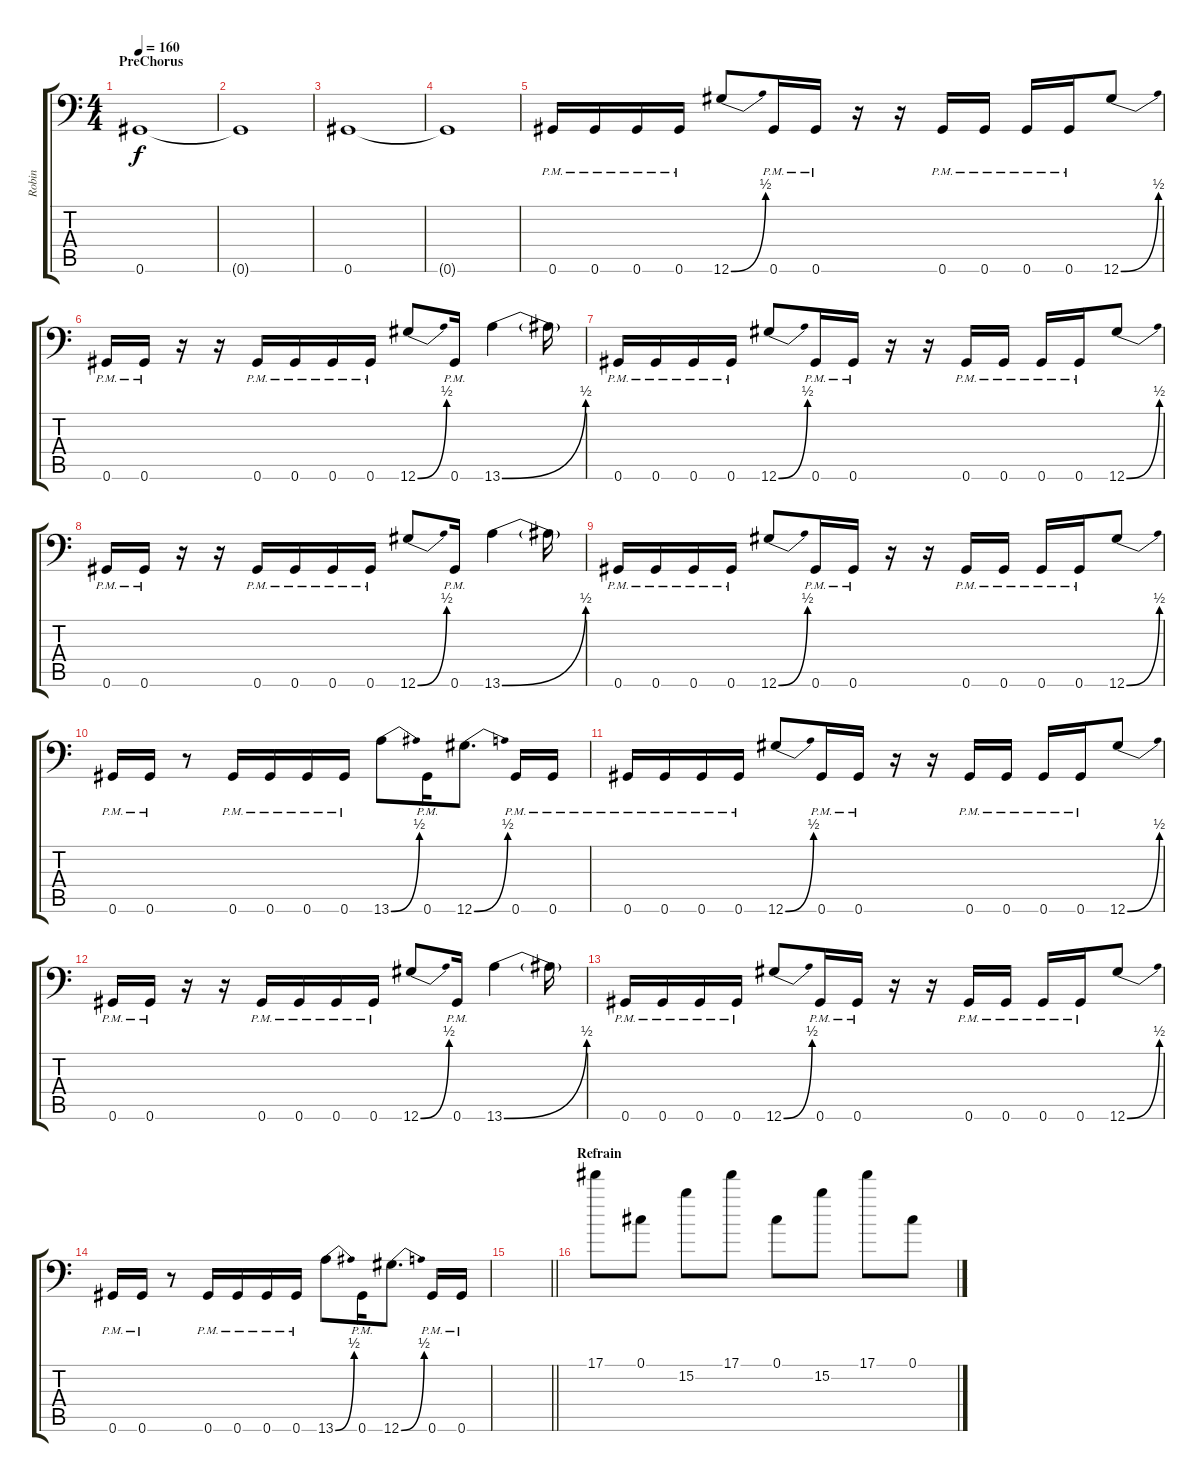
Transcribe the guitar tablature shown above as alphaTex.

\track ("Robin" "Robin") {instrument distortionguitar}
\staff {score tabs}
\tuning (Db4 Ab3 E3 B2 Gb2 Ab1) {hide}
\ts (4 4)
\section ("" "PreChorus")
\tempo 160
\clef f4
\ks c
0.6.1{dy f} |
0.6{t}.1 |
0.6.1 |
0.6{t}.1 |
0.6{pm}.16 0.6{pm}.16 0.6{pm}.16 0.6{pm}.16 12.6{be (bend 0 0 60 2)}.8 0.6{pm}.16 0.6{pm}.16 r.16 r.16 0.6{pm}.16 0.6{pm}.16 0.6{pm}.16 0.6{pm}.16 12.6{be (bend 0 0 60 2)}.8 |
0.6{pm}.16 0.6{pm}.16 r.16 r.16 0.6{pm}.16 0.6{pm}.16 0.6{pm}.16 0.6{pm}.16 12.6{be (bend 0 0 60 2)}.8 0.6{pm}.16 13.6{be (bend 0 0 60 2)}.4 13.6{t}.16 |
0.6{pm}.16 0.6{pm}.16 0.6{pm}.16 0.6{pm}.16 12.6{be (bend 0 0 60 2)}.8 0.6{pm}.16 0.6{pm}.16 r.16 r.16 0.6{pm}.16 0.6{pm}.16 0.6{pm}.16 0.6{pm}.16 12.6{be (bend 0 0 60 2)}.8 |
0.6{pm}.16 0.6{pm}.16 r.16 r.16 0.6{pm}.16 0.6{pm}.16 0.6{pm}.16 0.6{pm}.16 12.6{be (bend 0 0 60 2)}.8 0.6{pm}.16 13.6{be (bend 0 0 60 2)}.4 13.6{t}.16 |
0.6{pm}.16 0.6{pm}.16 0.6{pm}.16 0.6{pm}.16 12.6{be (bend 0 0 60 2)}.8 0.6{pm}.16 0.6{pm}.16 r.16 r.16 0.6{pm}.16 0.6{pm}.16 0.6{pm}.16 0.6{pm}.16 12.6{be (bend 0 0 60 2)}.8 |
0.6{pm}.16 0.6{pm}.16 r.8 0.6{pm}.16 0.6{pm}.16 0.6{pm}.16 0.6{pm}.16 13.6{be (bend 0 0 60 2)}.8 0.6{pm}.16 12.6{be (bend 0 0 60 2)}.8{d} 0.6{pm}.16 0.6{pm}.16 |
0.6{pm}.16 0.6{pm}.16 0.6{pm}.16 0.6{pm}.16 12.6{be (bend 0 0 60 2)}.8 0.6{pm}.16 0.6{pm}.16 r.16 r.16 0.6{pm}.16 0.6{pm}.16 0.6{pm}.16 0.6{pm}.16 12.6{be (bend 0 0 60 2)}.8 |
0.6{pm}.16 0.6{pm}.16 r.16 r.16 0.6{pm}.16 0.6{pm}.16 0.6{pm}.16 0.6{pm}.16 12.6{be (bend 0 0 60 2)}.8 0.6{pm}.16 13.6{be (bend 0 0 60 2)}.4 13.6{t}.16 |
0.6{pm}.16 0.6{pm}.16 0.6{pm}.16 0.6{pm}.16 12.6{be (bend 0 0 60 2)}.8 0.6{pm}.16 0.6{pm}.16 r.16 r.16 0.6{pm}.16 0.6{pm}.16 0.6{pm}.16 0.6{pm}.16 12.6{be (bend 0 0 60 2)}.8 |
0.6{pm}.16 0.6{pm}.16 r.8 0.6{pm}.16 0.6{pm}.16 0.6{pm}.16 0.6{pm}.16 13.6{be (bend 0 0 60 2)}.8 0.6{pm}.16 12.6{be (bend 0 0 60 2)}.8{d} 0.6{pm}.16 0.6{pm}.16 |
\barLineRight lightlight
|
\section ("" "Refrain")
17.1.8 0.1.8 15.2.8 17.1.8 0.1.8 15.2.8 17.1.8 0.1.8
